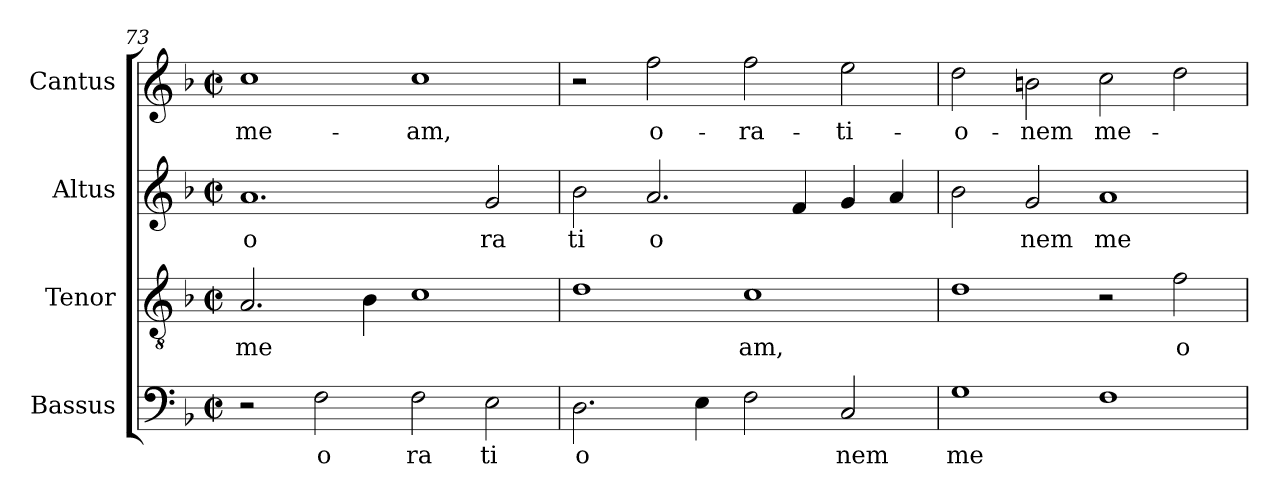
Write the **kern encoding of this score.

**kern	**text	**kern	**text	**kern	**text	**kern	**text
*part4	*part4	*part3	*part3	*part2	*part2	*part1	*part1
*staff4	*staff4	*staff3	*staff3	*staff2	*staff2	*staff1	*staff1
*I"Bassus	*	*I"Tenor	*	*I"Altus	*	*I"Cantus	*
*clefF4	*	*clefGv2	*	*clefG2	*	*clefG2	*
*k[b-]	*	*k[b-]	*	*k[b-]	*	*k[b-]	*
*F:	*	*F:	*	*F:	*	*F:	*
*M2/2	*	*M2/2	*	*M2/2	*	*M2/2	*
*met(c|)	*	*met(c|)	*	*met(c|)	*	*met(c|)	*
=73	=73	=73	=73	=73	=73	=73	=73
!	!	!	!LO:LY:b	!	!LO:LY:b:cj	!	!LO:LY:b:cj
2r	.	2.A/	me	1.a	o	1cc	me-
!	!LO:LY:b:cj	!	!	!	!	!	!
2F\	o	.	.	.	.	.	.
.	.	4B-\	.	.	.	.	.
!	!LO:LY:b:cj	!	!	!	!	!	!LO:LY:b:cj
2F\	ra	1c	.	.	.	1cc	-am,
!	!LO:LY:b:cj	!	!	!	!LO:LY:b:cj	!	!
2E\	ti	.	.	2g/	ra	.	.
=74	=74	=74	=74	=74	=74	=74	=74
!	!LO:LY:b:cj	!	!	!	!LO:LY:b:cj	!	!
2.D\	o	1d	.	2b-\	ti	2r	.
!	!	!	!	!	!LO:LY:b:cj	!	!LO:LY:b:cj
.	.	.	.	2.a/	o	2ff\	o-
4E\	.	.	.	.	.	.	.
!	!	!	!LO:LY:b	!	!	!	!LO:LY:b:cj
2F\	.	1c	am,	.	.	2ff\	-ra-
.	.	.	.	4f/	.	.	.
!	!LO:LY:b:cj	!	!	!	!	!	!LO:LY:b:cj
2C/	nem	.	.	4g/	.	2ee\	-ti-
.	.	.	.	4a/	.	.	.
=75	=75	=75	=75	=75	=75	=75	=75
!	!LO:LY:b:cj	!	!	!	!	!	!LO:LY:b:cj
1G	me	1d	.	2b-\	.	2dd\	-o-
!	!	!	!	!	!LO:LY:b:cj	!	!LO:LY:b:cj
.	.	.	.	2g/	nem	2bn\	-nem
!	!	!	!	!	!LO:LY:b:cj	!	!LO:LY:b
1F	.	2r	.	1a	me	2cc\	me-
!	!	!	!LO:LY:b:cj	!	!	!	!
.	.	2f\	o	.	.	2dd\	.
=	=	=	=	=	=	=	=
*-	*-	*-	*-	*-	*-	*-	*-
